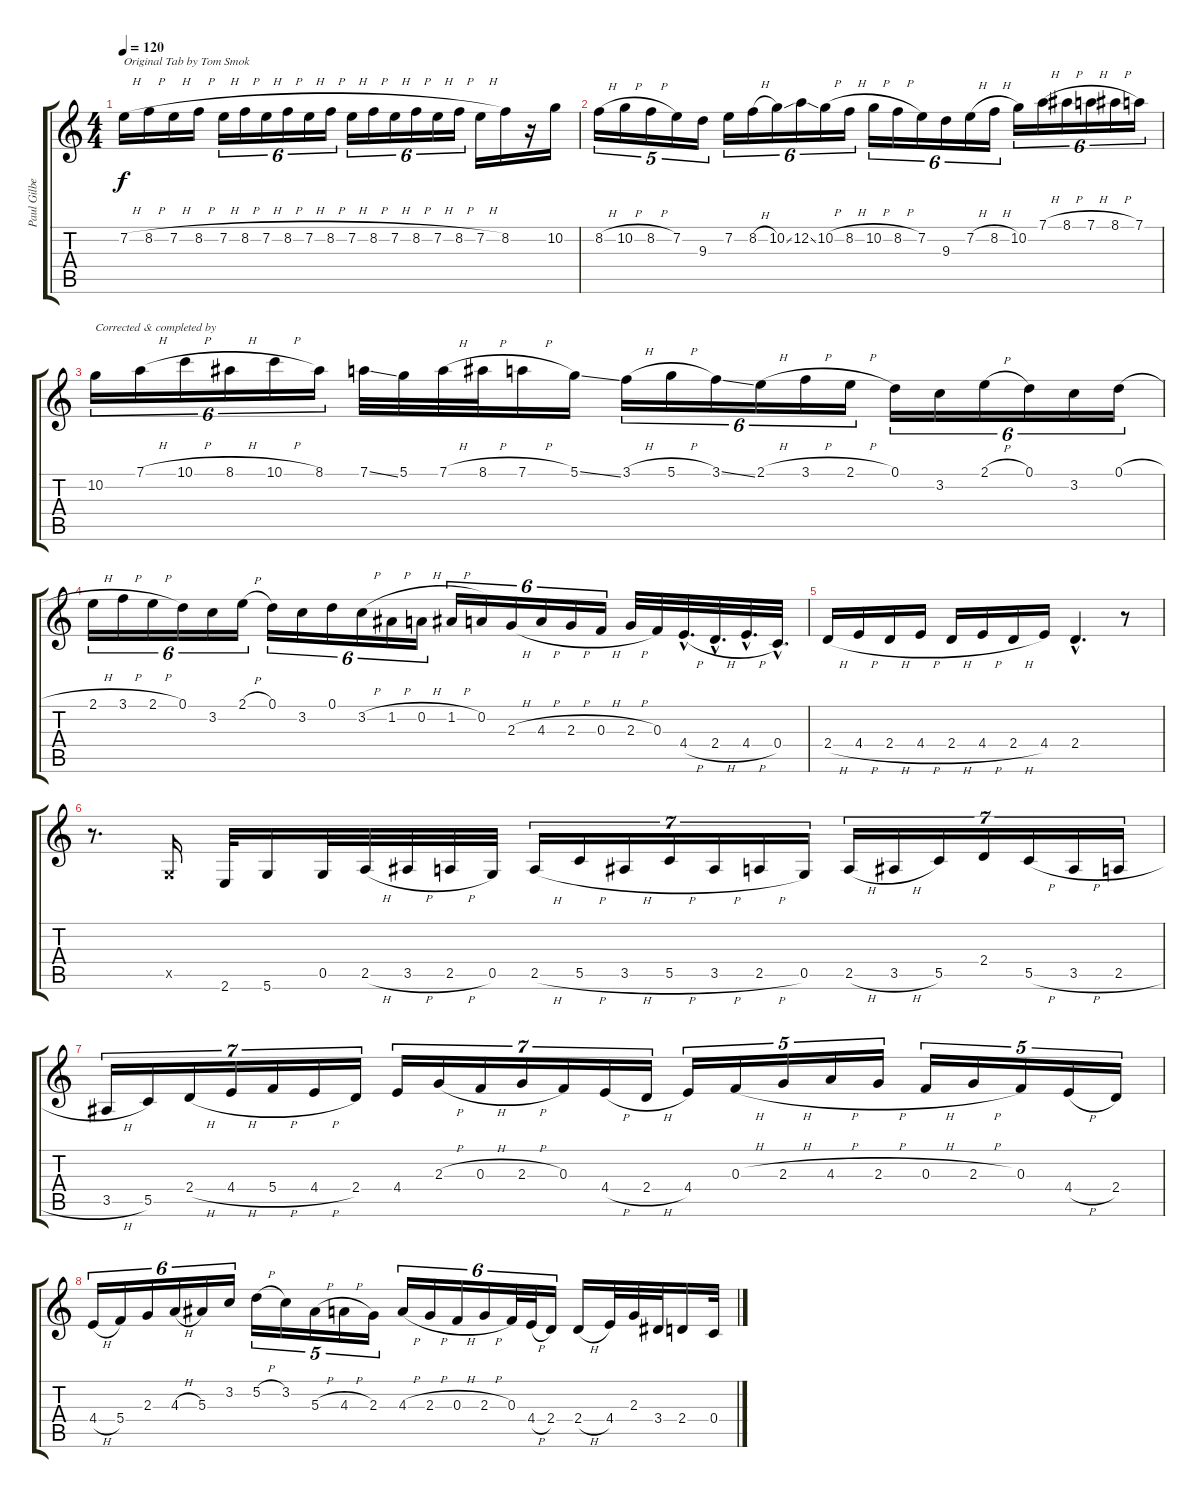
\track ("Paul Gilbert" "Paul Gilbe") {instrument overdrivenguitar}
\staff {score tabs}
\tuning (D4 A3 F3 C3 G2 D2) {hide}
\ts (4 4)
\tempo 120
\clef g2
\ks c
7.2{h}.16{txt "Original Tab by Tom Smok" dy f instrument overdrivenguitar} 8.2{h}.16 7.2{h}.16 8.2{h}.16 7.2{h}.16{tu (6 4)} 8.2{h}.16{tu (6 4)} 7.2{h}.16{tu (6 4)} 8.2{h}.16{tu (6 4)} 7.2{h}.16{tu (6 4)} 8.2{h}.16{tu (6 4)} 7.2{h}.16{tu (6 4)} 8.2{h}.16{tu (6 4)} 7.2{h}.16{tu (6 4)} 8.2{h}.16{tu (6 4)} 7.2{h}.16{tu (6 4)} 8.2{h}.16{tu (6 4)} 7.2{h}.16 8.2.16 r.16 10.2.16 |
8.2{h}.16{tu (5 4)} 10.2{h}.16{tu (5 4)} 8.2{h}.16{tu (5 4)} 7.2.16{tu (5 4)} 9.3.16{tu (5 4)} 7.2.16{tu (6 4)} 8.2{h}.16{tu (6 4)} 10.2{ss}.16{tu (6 4)} 12.2{ss}.16{tu (6 4)} 10.2{h}.16{tu (6 4)} 8.2{h}.16{tu (6 4)} 10.2{h}.16{tu (6 4)} 8.2{h}.16{tu (6 4)} 7.2.16{tu (6 4)} 9.3.16{tu (6 4)} 7.2{h}.16{tu (6 4)} 8.2{h}.16{tu (6 4)} 10.2.16{tu (6 4)} 7.1{h}.16{tu (6 4)} 8.1{h}.16{tu (6 4)} 7.1{h}.16{tu (6 4)} 8.1{h}.16{tu (6 4)} 7.1.16{tu (6 4)} |
10.2.16{tu (6 4) txt "Corrected & completed by"} 7.1{h}.16{tu (6 4)} 10.1{h}.16{tu (6 4)} 8.1{h}.16{tu (6 4)} 10.1{h}.16{tu (6 4)} 8.1.16{tu (6 4)} 7.1{ss}.32 5.1.32 7.1{h}.32 8.1{h}.32 7.1{h}.16 5.1{ss}.16 3.1{h}.16{tu (6 4)} 5.1{h}.16{tu (6 4)} 3.1{ss}.16{tu (6 4)} 2.1{h}.16{tu (6 4)} 3.1{h}.16{tu (6 4)} 2.1{h}.16{tu (6 4)} 0.1.16{tu (6 4)} 3.2.16{tu (6 4)} 2.1{h}.16{tu (6 4)} 0.1.16{tu (6 4)} 3.2.16{tu (6 4)} 0.1{h}.16{tu (6 4)} |
2.1{h}.16{tu (6 4)} 3.1{h}.16{tu (6 4)} 2.1{h}.16{tu (6 4)} 0.1.16{tu (6 4)} 3.2.16{tu (6 4)} 2.1{h}.16{tu (6 4)} 0.1.16{tu (6 4)} 3.2.16{tu (6 4)} 0.1.16{tu (6 4)} 3.2{h}.16{tu (6 4)} 1.2{h}.16{tu (6 4)} 0.2{h}.16{tu (6 4)} 1.2{h}.16{tu (6 4)} 0.2.16{tu (6 4)} 2.3{h}.16{tu (6 4)} 4.3{h}.16{tu (6 4)} 2.3{h}.16{tu (6 4)} 0.3{h}.16{tu (6 4)} 2.3{h}.32 0.3.32 4.4{h hac}.32{d} 2.4{h hac}.32{d} 4.4{h hac}.32{d} 0.4{hac}.32{d} |
2.4{h}.16 4.4{h}.16 2.4{h}.16 4.4{h}.16 2.4{h}.16 4.4{h}.16 2.4{h}.16 4.4.16 2.4{hac}.4{d} r.8 |
r.8{d} 0.5{x}.16 2.6.32 5.6.16 0.5.32 2.5{h}.32 3.5{h}.32 2.5{h}.32 0.5.32 2.5{h}.16{tu (7 4)} 5.5{h}.16{tu (7 4)} 3.5{h}.16{tu (7 4)} 5.5{h}.16{tu (7 4)} 3.5{h}.16{tu (7 4)} 2.5{h}.16{tu (7 4)} 0.5.16{tu (7 4)} 2.5{h}.16{tu (7 4)} 3.5{h}.16{tu (7 4)} 5.5.16{tu (7 4)} 2.4.16{tu (7 4)} 5.5{h}.16{tu (7 4)} 3.5{h}.16{tu (7 4)} 2.5{h}.16{tu (7 4)} |
3.5{h}.16{tu (7 4)} 5.5.16{tu (7 4)} 2.4{h}.16{tu (7 4)} 4.4{h}.16{tu (7 4)} 5.4{h}.16{tu (7 4)} 4.4{h}.16{tu (7 4)} 2.4.16{tu (7 4)} 4.4.16{tu (7 4)} 2.3{h}.16{tu (7 4)} 0.3{h}.16{tu (7 4)} 2.3{h}.16{tu (7 4)} 0.3.16{tu (7 4)} 4.4{h}.16{tu (7 4)} 2.4{h}.16{tu (7 4)} 4.4.16{tu (5 4)} 0.3{h}.16{tu (5 4)} 2.3{h}.16{tu (5 4)} 4.3{h}.16{tu (5 4)} 2.3{h}.16{tu (5 4)} 0.3{h}.16{tu (5 4)} 2.3{h}.16{tu (5 4)} 0.3.16{tu (5 4)} 4.4{h}.16{tu (5 4)} 2.4.16{tu (5 4)} |
4.4{h}.16{tu (6 4)} 5.4.16{tu (6 4)} 2.3.16{tu (6 4)} 4.3{h}.16{tu (6 4)} 5.3.16{tu (6 4)} 3.2.16{tu (6 4)} 5.2{h}.16{tu (5 4)} 3.2.16{tu (5 4)} 5.3{h}.16{tu (5 4)} 4.3{h}.16{tu (5 4)} 2.3.16{tu (5 4)} 4.3{h}.16{tu (6 4)} 2.3{h}.16{tu (6 4)} 0.3{h}.16{tu (6 4)} 2.3{h}.16{tu (6 4)} 0.3.32{tu (6 4)} 4.4{h}.32{tu (6 4)} 2.4.16{tu (6 4)} 2.4{h}.16 4.4.32 2.3.32 3.4.32 2.4.16 0.4.32
